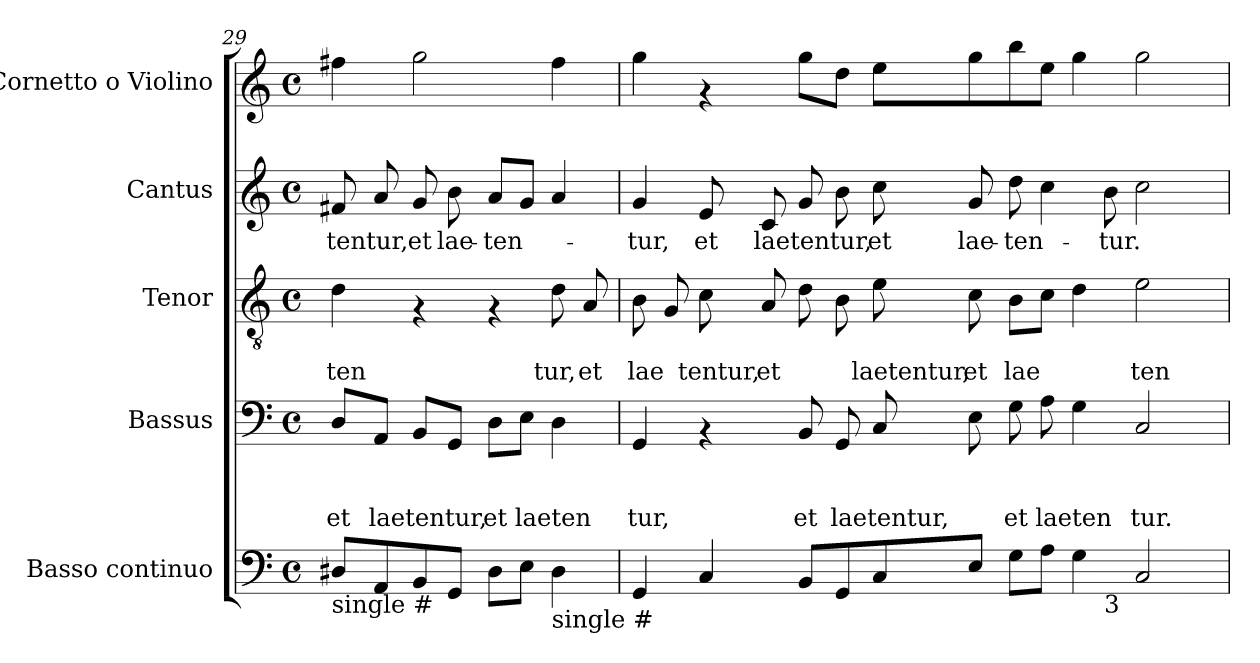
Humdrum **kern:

**kern	**kern	**text	**text	**text	**kern	**text	**text	**kern	**text	**kern
*part5	*part4	*part4	*part4	*part4	*part3	*part3	*part3	*part2	*part2	*part1
*staff5	*staff4	*staff4	*staff4	*staff4	*staff3	*staff3	*staff3	*staff2	*staff2	*staff1
*I"Basso continuo	*I"Bassus	*	*	*	*I"Tenor	*	*	*I"Cantus	*	*I"Cornetto o Violino
*I'Bc	*I'B.	*	*	*	*I'T.	*	*	*I'C.	*	*I'Vl.
!!LO:LB:g=z
*clefF4	*clefF4	*	*	*	*clefGv2	*	*	*clefG2	*	*clefG2
*ITrd7c12	*	*	*	*	*	*	*	*	*	*
*k[]	*k[]	*	*	*	*k[]	*	*	*k[]	*	*k[]
*C:	*C:	*	*	*	*C:	*	*	*C:	*	*C:
*M4/4	*M4/4	*	*	*	*M4/4	*	*	*M4/4	*	*M4/4
*met(c)	*met(c)	*	*	*	*met(c)	*	*	*met(c)	*	*met(c)
=29	=29	=29	=29	=29	=29	=29	=29	=29	=29	=29
!LO:TX:b:t=single #	!	!	!	!	!	!	!	!	!	!
!	!	!	!	!LO:LY:b	!	!	!LO:LY:b	!	!LO:LY:b	!
8DD#/L	8D/L	.	.	et	4d\	.	ten	8f#X/	-tentur,	4ff#X\
!	!	!	!	!LO:LY:b	!	!	!	!	!	!
8AAA/	8AA/J	.	.	laetentur,	.	.	.	8a/	.	.
!	!	!	!	!	!	!	!	!	!LO:LY:b	!
8BBB/	8BB/L	.	.	.	4rF	.	.	8g/	et	2gg\
!	!	!	!	!	!	!	!	!	!LO:LY:b	!
8GGG/J	8GG/J	.	.	.	.	.	.	8b\	lae-	.
!	!	!	!	!LO:LY:b	!	!	!	!	!LO:LY:b	!
8DD#\L	8D\L	.	.	et	4rF	.	.	8a/L	-ten-	.
!	!	!	!	!LO:LY:b	!	!	!	!	!	!
8EE\J	8E\J	.	.	laeten	.	.	.	8g/J	.	.
!LO:TX:b:t=single #	!	!	!	!	!	!	!	!	!	!
!	!	!	!	!	!	!	!LO:LY:b	!	!	!
4DD#\	4D\	.	.	.	8d\	.	tur,	4a/	.	4ff#\
!	!	!	!	!	!	!	!LO:LY:b	!	!	!
.	.	.	.	.	8A/	.	et	.	.	.
=30	=30	=30	=30	=30	=30	=30	=30	=30	=30	=30
!	!	!	!	!LO:LY:b	!	!	!LO:LY:b	!	!LO:LY:b	!
*^	*	*	*	*	*	*	*	*	*	*
4GGG/	1ryy	4GG/	.	.	tur,	8B\	.	lae	4g/	-tur,	4gg\
.	.	.	.	.	.	8G/	.	.	.	.	.
!	!	!	!	!	!	!	!	!LO:LY:b	!	!LO:LY:b	!
4CC/	.	4rAA	.	.	.	8c\	.	tentur,	8e/	et	4rf
!	!	!	!	!	!	!	!	!LO:LY:b	!	!LO:LY:b	!
.	.	.	.	.	.	8A/	.	et	8c/	laetentur,	.
!	!	!	!	!	!LO:LY:b	!	!	!	!	!	!
8BBB/L	.	8BB/	.	.	et	8d\	.	.	8g/	.	8gg\L
!	!	!	!	!	!LO:LY:b	!	!	!	!	!	!
8GGG/	.	8GG/	.	.	laetentur,	8B\	.	.	8b\	.	8dd\J
!	!	!	!	!	!	!	!	!LO:LY:b	!	!LO:LY:b	!
8CC/	.	8C/	.	.	.	8e\	.	laetentur,	8cc\	et	8ee\L
!	!	!	!	!	!	!	!	!LO:LY:b	!	!LO:LY:b	!
8EE/J	.	8E\	.	.	.	8c\	.	et	8g/	lae-	8gg\
!	!	!	!	!	!LO:LY:b	!	!	!LO:LY:b	!	!LO:LY:b	!
8GG\L	4.ryy	8G\	.	.	et	8B\L	.	lae	8dd\	-ten-	8bb\
!	!	!	!	!	!LO:LY:b	!	!	!	!	!	!
8AA\J	.	8A\	.	.	laeten	8c\J	.	.	4cc\	.	8ee\J
4GG>\	.	4G\	.	.	.	4d\	.	.	.	.	4gg\
!	!LO:TX:b:t=3	!	!	!	!	!	!	!	!	!	!
!	!	!	!	!	!	!	!	!	!	!LO:LY:b	!
.	2ryy	.	.	.	.	.	.	.	8b\	-tur.	.
!	!	!	!	!	!LO:LY:b	!	!	!LO:LY:b	!	!	!
2CC/	.	2C/	.	.	tur.	2e\	.	ten	2cc\	.	2gg\
.	8ryy	.	.	.	.	.	.	.	.	.	.
*v	*v	*	*	*	*	*	*	*	*	*	*
=	=	=	=	=	=	=	=	=	=	=
*-	*-	*-	*-	*-	*-	*-	*-	*-	*-	*-
